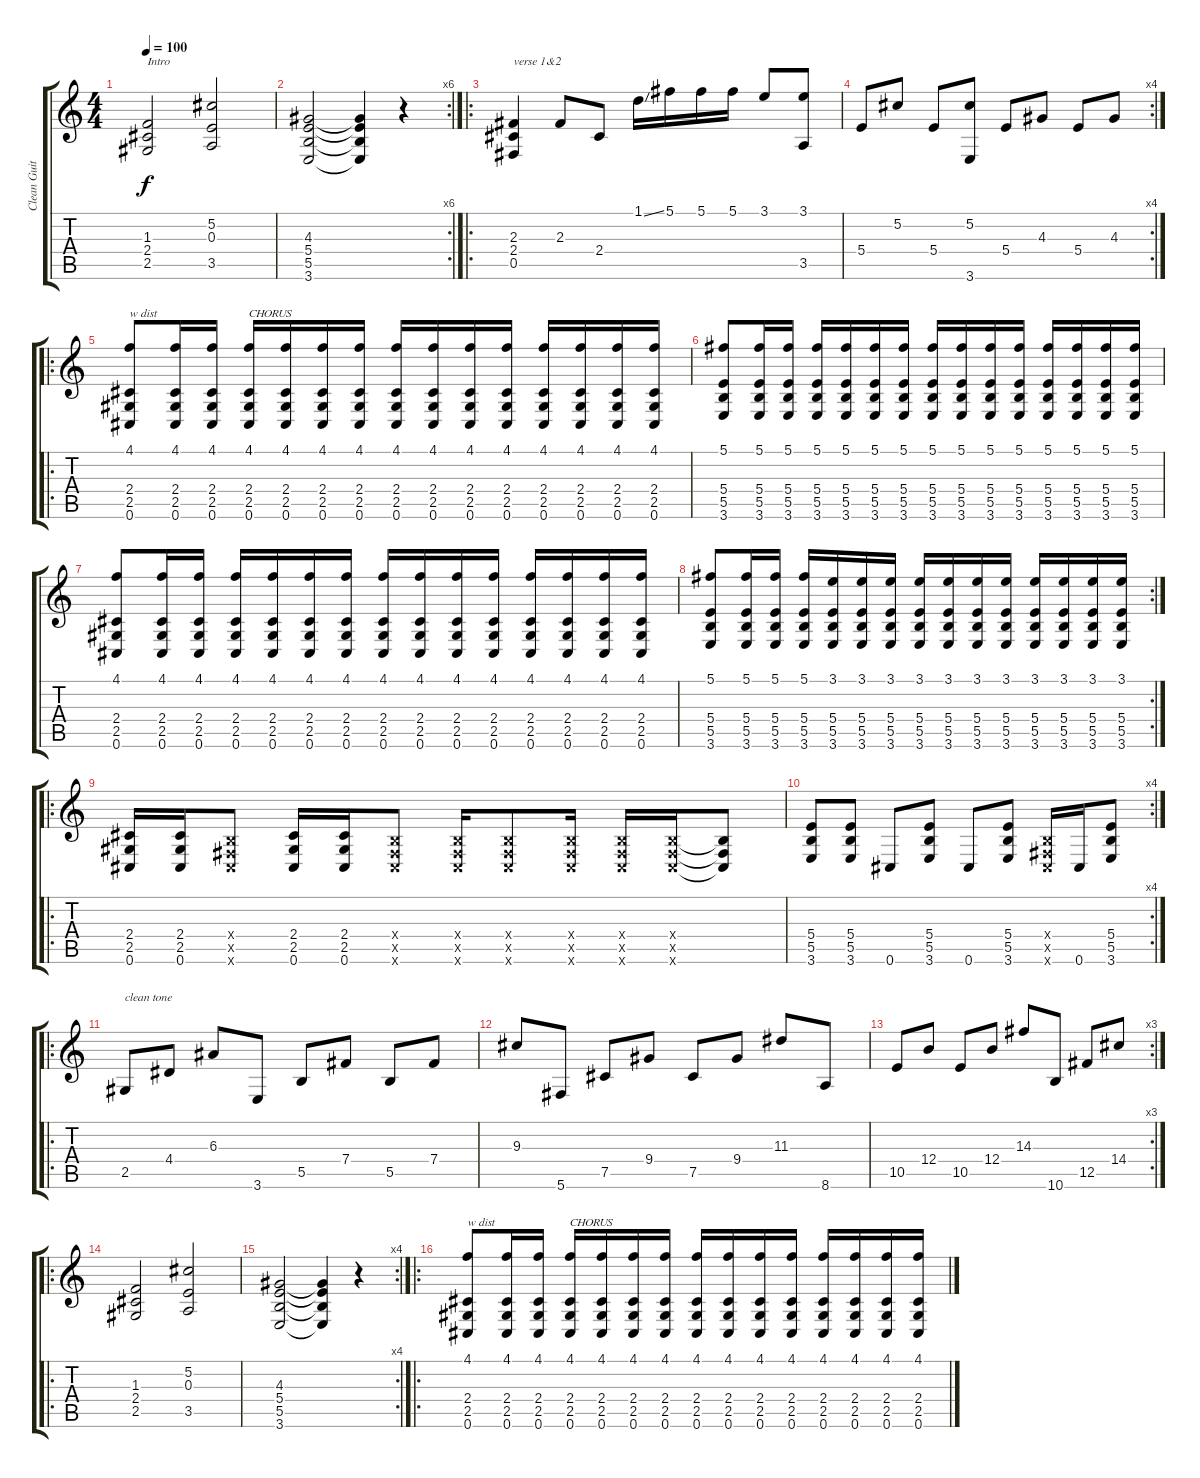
\track ("Clean Guitar" "Clean Guit") {instrument electricguitarclean}
\staff {score tabs}
\tuning (Db4 Ab3 E3 B2 Gb2 Db2) {hide}
\ts (4 4)
\tempo 100
\clef g2
\ks c
(1.3 2.4 2.5).2{txt "Intro" dy f instrument electricguitarclean} (5.2 0.3 3.5).2 |
\rc 6
(4.3 5.4 5.5 3.6).2 (4.3{t} 5.4{t} 5.5{t} 3.6{t}).4 r.4 |
\ro
(2.3 2.4 0.5).4{txt "verse 1&2"} 2.3.8 2.4.8 1.1{ss}.16 5.1.16 5.1.16 5.1.16 3.1.8 (3.1 3.5).8 |
\rc 4
5.4.8 5.2.8 5.4.8 (5.2 3.6).8 5.4.8 4.3.8 5.4.8 4.3.8 |
\ro
(4.1 2.4 2.5 0.6).8{txt "w dist" volume 16 instrument distortionguitar} (4.1 2.4 2.5 0.6).16 (4.1 2.4 2.5 0.6).16 (4.1 2.4 2.5 0.6).16{txt "CHORUS"} (4.1 2.4 2.5 0.6).16 (4.1 2.4 2.5 0.6).16 (4.1 2.4 2.5 0.6).16 (4.1 2.4 2.5 0.6).16 (4.1 2.4 2.5 0.6).16 (4.1 2.4 2.5 0.6).16 (4.1 2.4 2.5 0.6).16 (4.1 2.4 2.5 0.6).16 (4.1 2.4 2.5 0.6).16 (4.1 2.4 2.5 0.6).16 (4.1 2.4 2.5 0.6).16 |
(5.1 5.4 5.5 3.6).8 (5.1 5.4 5.5 3.6).16 (5.1 5.4 5.5 3.6).16 (5.1 5.4 5.5 3.6).16 (5.1 5.4 5.5 3.6).16 (5.1 5.4 5.5 3.6).16 (5.1 5.4 5.5 3.6).16 (5.1 5.4 5.5 3.6).16 (5.1 5.4 5.5 3.6).16 (5.1 5.4 5.5 3.6).16 (5.1 5.4 5.5 3.6).16 (5.1 5.4 5.5 3.6).16 (5.1 5.4 5.5 3.6).16 (5.1 5.4 5.5 3.6).16 (5.1 5.4 5.5 3.6).16 |
(4.1 2.4 2.5 0.6).8 (4.1 2.4 2.5 0.6).16 (4.1 2.4 2.5 0.6).16 (4.1 2.4 2.5 0.6).16 (4.1 2.4 2.5 0.6).16 (4.1 2.4 2.5 0.6).16 (4.1 2.4 2.5 0.6).16 (4.1 2.4 2.5 0.6).16 (4.1 2.4 2.5 0.6).16 (4.1 2.4 2.5 0.6).16 (4.1 2.4 2.5 0.6).16 (4.1 2.4 2.5 0.6).16 (4.1 2.4 2.5 0.6).16 (4.1 2.4 2.5 0.6).16 (4.1 2.4 2.5 0.6).16 |
\rc 2
(5.1 5.4 5.5 3.6).8 (5.1 5.4 5.5 3.6).16 (5.1 5.4 5.5 3.6).16 (5.1 5.4 5.5 3.6).16 (3.1 5.4 5.5 3.6).16 (3.1 5.4 5.5 3.6).16 (3.1 5.4 5.5 3.6).16 (3.1 5.4 5.5 3.6).16 (3.1 5.4 5.5 3.6).16 (3.1 5.4 5.5 3.6).16 (3.1 5.4 5.5 3.6).16 (3.1 5.4 5.5 3.6).16 (3.1 5.4 5.5 3.6).16 (3.1 5.4 5.5 3.6).16 (3.1 5.4 5.5 3.6).16 |
\ro
(2.4 2.5 0.6).16 (2.4 2.5 0.6).16 (0.4{x} 0.5{x} 0.6{x}).8 (2.4 2.5 0.6).16 (2.4 2.5 0.6).16 (0.4{x} 0.5{x} 0.6{x}).8 (0.4{x} 0.5{x} 0.6{x}).16 (0.4{x} 0.5{x} 0.6{x}).8 (0.4{x} 0.5{x} 0.6{x}).16 (0.4{x} 0.5{x} 0.6{x}).16 (0.4{x} 0.5{x} 0.6{x}).16 (0.4{t} 0.5{t} 0.6{t}).8 |
\rc 4
(5.4 5.5 3.6).8 (5.4 5.5 3.6).8 0.6.8 (5.4 5.5 3.6).8 0.6.8 (5.4 5.5 3.6).8 (0.4{x} 0.5{x} 0.6{x}).16 0.6.16 (5.4 5.5 3.6).8 |
\ro
2.5.8{txt "clean tone" instrument electricguitarclean} 4.4.8 6.3.8 3.6.8 5.5.8 7.4.8 5.5.8 7.4.8 |
9.3.8 5.6.8 7.5.8 9.4.8 7.5.8 9.4.8 11.3.8 8.6.8 |
\rc 3
10.5.8 12.4.8 10.5.8 12.4.8 14.3.8 10.6.8 12.5.8 14.4.8 |
\ro
(1.3 2.4 2.5).2 (5.2 0.3 3.5).2 |
\rc 4
(4.3 5.4 5.5 3.6).2 (4.3{t} 5.4{t} 5.5{t} 3.6{t}).4 r.4 |
\ro
(4.1 2.4 2.5 0.6).8{txt "w dist" volume 16 instrument distortionguitar} (4.1 2.4 2.5 0.6).16 (4.1 2.4 2.5 0.6).16 (4.1 2.4 2.5 0.6).16{txt "CHORUS"} (4.1 2.4 2.5 0.6).16 (4.1 2.4 2.5 0.6).16 (4.1 2.4 2.5 0.6).16 (4.1 2.4 2.5 0.6).16 (4.1 2.4 2.5 0.6).16 (4.1 2.4 2.5 0.6).16 (4.1 2.4 2.5 0.6).16 (4.1 2.4 2.5 0.6).16 (4.1 2.4 2.5 0.6).16 (4.1 2.4 2.5 0.6).16 (4.1 2.4 2.5 0.6).16
